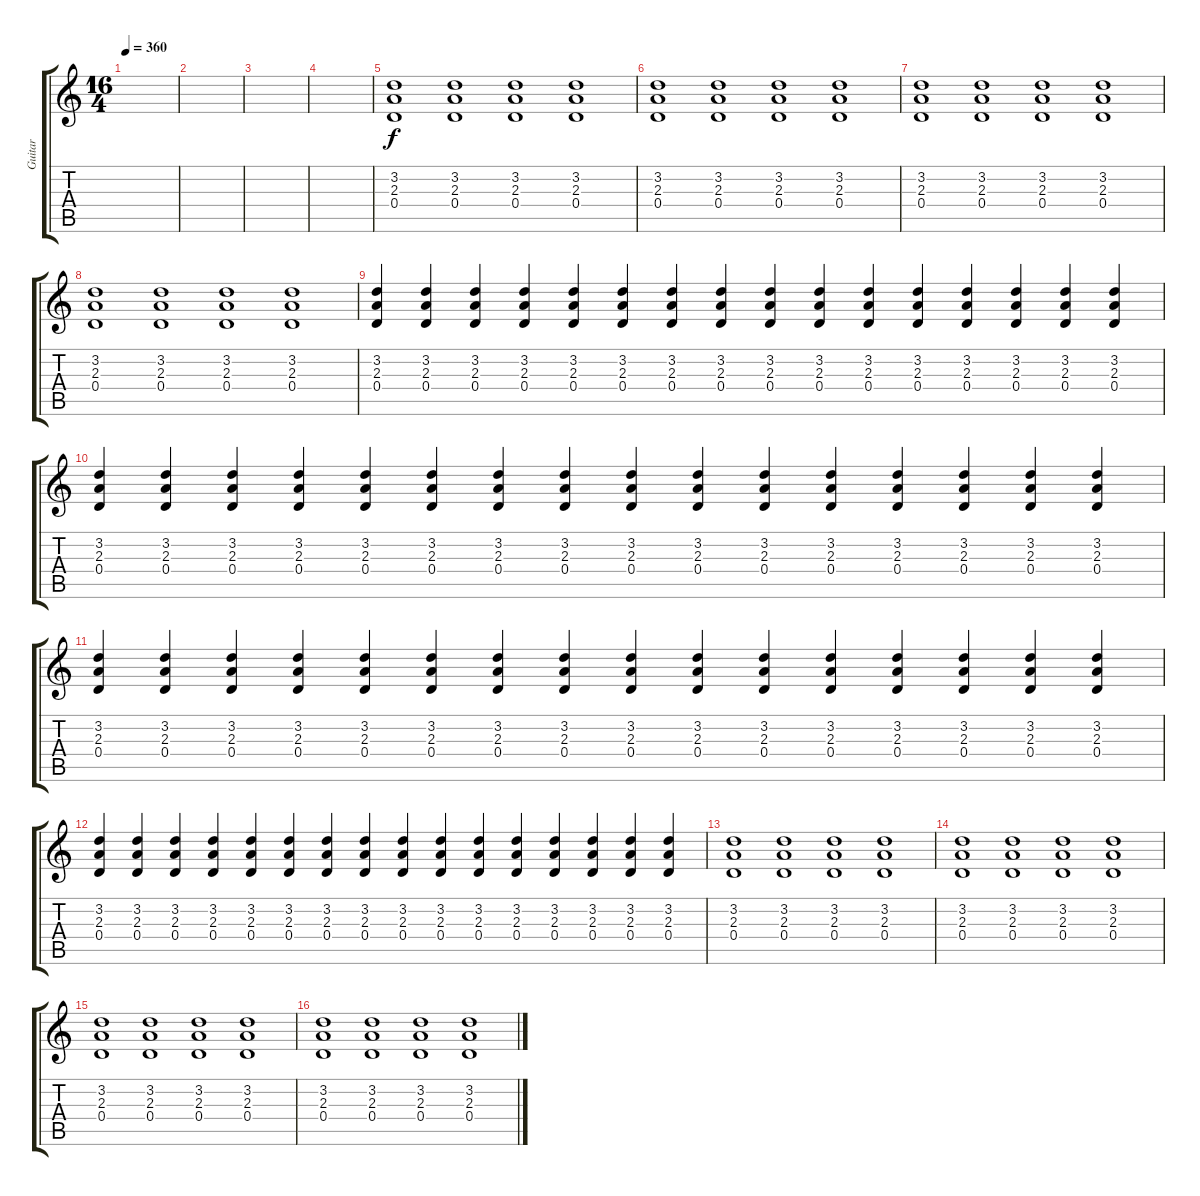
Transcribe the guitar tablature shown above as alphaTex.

\track ("Guitar" "Guitar") {instrument overdrivenguitar}
\staff {score tabs}
\tuning (E4 B3 G3 D3 A2 E2) {hide}
\ts (16 4)
\tempo 360
\clef g2
\ks c
|
|
|
|
(3.2 2.3 0.4).1 (3.2 2.3 0.4).1 (3.2 2.3 0.4).1 (3.2 2.3 0.4).1 |
(3.2 2.3 0.4).1 (3.2 2.3 0.4).1 (3.2 2.3 0.4).1 (3.2 2.3 0.4).1 |
(3.2 2.3 0.4).1 (3.2 2.3 0.4).1 (3.2 2.3 0.4).1 (3.2 2.3 0.4).1 |
(3.2 2.3 0.4).1 (3.2 2.3 0.4).1 (3.2 2.3 0.4).1 (3.2 2.3 0.4).1 |
(3.2 2.3 0.4).4 (3.2 2.3 0.4).4 (3.2 2.3 0.4).4 (3.2 2.3 0.4).4 (3.2 2.3 0.4).4 (3.2 2.3 0.4).4 (3.2 2.3 0.4).4 (3.2 2.3 0.4).4 (3.2 2.3 0.4).4 (3.2 2.3 0.4).4 (3.2 2.3 0.4).4 (3.2 2.3 0.4).4 (3.2 2.3 0.4).4 (3.2 2.3 0.4).4 (3.2 2.3 0.4).4 (3.2 2.3 0.4).4 |
(3.2 2.3 0.4).4 (3.2 2.3 0.4).4 (3.2 2.3 0.4).4 (3.2 2.3 0.4).4 (3.2 2.3 0.4).4 (3.2 2.3 0.4).4 (3.2 2.3 0.4).4 (3.2 2.3 0.4).4 (3.2 2.3 0.4).4 (3.2 2.3 0.4).4 (3.2 2.3 0.4).4 (3.2 2.3 0.4).4 (3.2 2.3 0.4).4 (3.2 2.3 0.4).4 (3.2 2.3 0.4).4 (3.2 2.3 0.4).4 |
(3.2 2.3 0.4).4 (3.2 2.3 0.4).4 (3.2 2.3 0.4).4 (3.2 2.3 0.4).4 (3.2 2.3 0.4).4 (3.2 2.3 0.4).4 (3.2 2.3 0.4).4 (3.2 2.3 0.4).4 (3.2 2.3 0.4).4 (3.2 2.3 0.4).4 (3.2 2.3 0.4).4 (3.2 2.3 0.4).4 (3.2 2.3 0.4).4 (3.2 2.3 0.4).4 (3.2 2.3 0.4).4 (3.2 2.3 0.4).4 |
(3.2 2.3 0.4).4 (3.2 2.3 0.4).4 (3.2 2.3 0.4).4 (3.2 2.3 0.4).4 (3.2 2.3 0.4).4 (3.2 2.3 0.4).4 (3.2 2.3 0.4).4 (3.2 2.3 0.4).4 (3.2 2.3 0.4).4 (3.2 2.3 0.4).4 (3.2 2.3 0.4).4 (3.2 2.3 0.4).4 (3.2 2.3 0.4).4 (3.2 2.3 0.4).4 (3.2 2.3 0.4).4 (3.2 2.3 0.4).4 |
(3.2 2.3 0.4).1 (3.2 2.3 0.4).1 (3.2 2.3 0.4).1 (3.2 2.3 0.4).1 |
(3.2 2.3 0.4).1 (3.2 2.3 0.4).1 (3.2 2.3 0.4).1 (3.2 2.3 0.4).1 |
(3.2 2.3 0.4).1 (3.2 2.3 0.4).1 (3.2 2.3 0.4).1 (3.2 2.3 0.4).1 |
(3.2 2.3 0.4).1 (3.2 2.3 0.4).1 (3.2 2.3 0.4).1 (3.2 2.3 0.4).1
